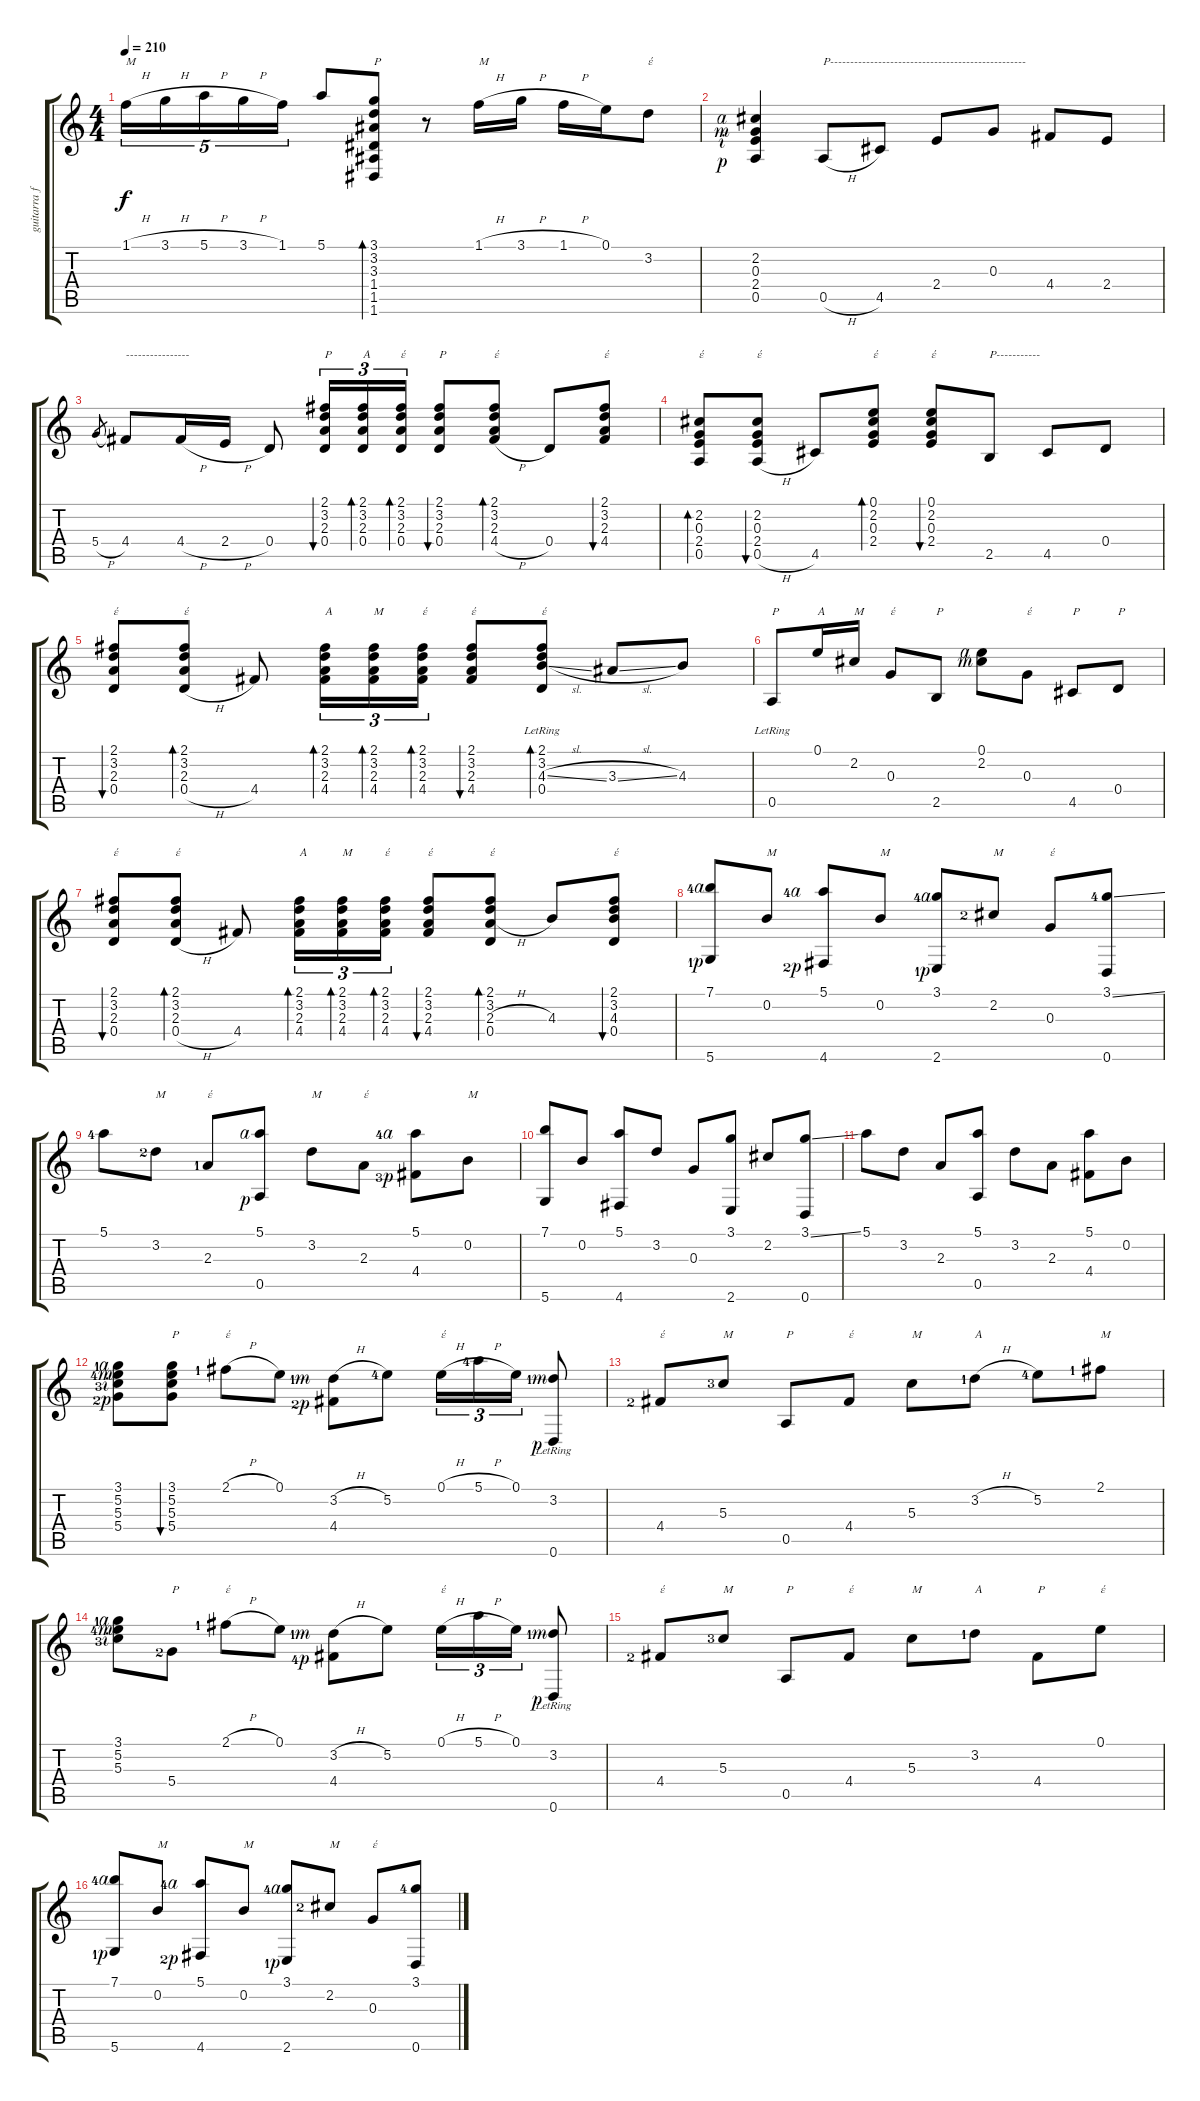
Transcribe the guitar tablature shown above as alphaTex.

\track ("guitarra flamenca" "guitarra f") {instrument acousticguitarnylon}
\staff {score tabs}
\tuning (E4 B3 G3 D3 A2 D2) {hide}
\ts (4 4)
\tempo 210
\clef g2
\ks c
1.1{h}.16{tu (5 4) txt "M" dy f} 3.1{h}.16{tu (5 4)} 5.1{h}.16{tu (5 4)} 3.1{h}.16{tu (5 4)} 1.1.16{tu (5 4)} 5.1.8 (3.1 3.2 3.3 1.4 1.5 1.6).8{bd 120 txt "P"} r.8 1.1{h}.16{txt "M"} 3.1{h}.16 1.1{h}.16 0.1.16 3.2.8{txt "έ"} |
(2.2{rf 4} 0.3{rf 3} 2.4{rf 2} 0.5{rf 1}).4 0.5{h}.8{txt "P-------------------------------------------------"} 4.5.8 2.4.8 0.3.8 4.4.8 2.4.8 |
5.4{h}.8{gr} 4.4.8{txt "----------------"} 4.4{h}.16 2.4{h}.16 0.4.8 (2.1 3.2 2.3 0.4).16{tu (3 2) bu 120 txt "P"} (2.1 3.2 2.3 0.4).16{tu (3 2) bd 120 txt "A"} (2.1 3.2 2.3 0.4).16{tu (3 2) bd 120 txt "έ"} (2.1 3.2 2.3 0.4).8{bu 120 txt "P"} (2.1 3.2 2.3 4.4{h}).8{bd 120 txt "έ"} 0.4.8 (2.1 3.2 2.3 4.4).8{bu 120 txt "έ"} |
(2.2 0.3 2.4 0.5).8{bd 120 txt "έ"} (2.2 0.3 2.4 0.5{h}).8{bu 120 txt "έ"} 4.5.8 (0.1 2.2 0.3 2.4).8{bd 120 txt "έ"} (0.1 2.2 0.3 2.4).8{bu 120 txt "έ"} 2.5.8{txt "P-----------"} 4.5.8 0.4.8 |
(2.1 3.2 2.3 0.4).8{bu 120 txt "έ"} (2.1 3.2 2.3 0.4{h}).8{bd 120 txt "έ"} 4.4.8 (2.1 3.2 2.3 4.4).16{tu (3 2) bd 120 txt "A"} (2.1 3.2 2.3 4.4).16{tu (3 2) bd 120 txt "M"} (2.1 3.2 2.3 4.4).16{tu (3 2) bd 120 txt "έ"} (2.1 3.2 2.3 4.4).8{bu 120 txt "έ"} (2.1{lr} 3.2{lr} 4.3{sl} 0.4{lr}).8{bd 120 txt "έ"} 3.3{sl}.8 4.3.8 |
0.5{lr}.8{txt "P"} 0.1.16{txt "A"} 2.2.16{txt "M"} 0.3.8{txt "έ"} 2.5.8{txt "P"} (0.1{rf 4} 2.2{rf 3}).8 0.3.8{txt "έ"} 4.5.8{txt "P"} 0.4.8{txt "P"} |
(2.1 3.2 2.3 0.4).8{bu 120 txt "έ"} (2.1 3.2 2.3 0.4{h}).8{bd 120 txt "έ"} 4.4.8 (2.1 3.2 2.3 4.4).16{tu (3 2) bd 120 txt "A"} (2.1 3.2 2.3 4.4).16{tu (3 2) bd 120 txt "M"} (2.1 3.2 2.3 4.4).16{tu (3 2) bd 120 txt "έ"} (2.1 3.2 2.3 4.4).8{bu 120 txt "έ"} (2.1 3.2 2.3{h} 0.4).8{bd 120 txt "έ"} 4.3.8 (2.1 3.2 4.3 0.4).8{bu 120 txt "έ"} |
(7.1{lf 5 rf 4} 5.6{lf 2 rf 1}).8 0.2.8{txt "M"} (5.1{lf 5 rf 4} 4.6{lf 3 rf 1}).8 0.2.8{txt "M"} (3.1{lf 5 rf 4} 2.6{lf 2 rf 1}).8 2.2{lf 3}.8{txt "M"} 0.3.8{txt "έ"} (3.1{ss lf 5} 0.6).8 |
5.1{lf 5}.8 3.2{lf 3}.8{txt "M"} 2.3{lf 2}.8{txt "έ"} (5.1{rf 4} 0.5{rf 1}).8 3.2.8{txt "M"} 2.3.8{txt "έ"} (5.1{lf 5 rf 4} 4.4{lf 4 rf 1}).8 0.2.8{txt "M"} |
(7.1 5.6).8 0.2.8 (5.1 4.6).8 3.2.8 0.3.8 (3.1 2.6).8 2.2.8 (3.1{ss} 0.6).8 |
5.1.8 3.2.8 2.3.8 (5.1 0.5).8 3.2.8 2.3.8 (5.1 4.4).8 0.2.8 |
(3.1{lf 2 rf 4} 5.2{lf 5 rf 3} 5.3{lf 4 rf 2} 5.4{lf 3 rf 1}).8 (3.1 5.2 5.3 5.4).8{bu 120 txt "P"} 2.1{h lf 2}.8{txt "έ"} 0.1.8 (3.2{h lf 2 rf 3} 4.4{lf 3 rf 1}).8 5.2{lf 5}.8 0.1{h}.16{tu (3 2) txt "έ"} 5.1{h lf 5}.16{tu (3 2)} 0.1.16{tu (3 2)} (3.2{lf 2 rf 3} 0.6{lr rf 1}).8 |
4.4{lf 3}.8{txt "έ"} 5.3{lf 4}.8{txt "M"} 0.5.8{txt "P"} 4.4.8{txt "έ"} 5.3.8{txt "M"} 3.2{h lf 2}.8{txt "A"} 5.2{lf 5}.8 2.1{lf 2}.8{txt "M"} |
(3.1{lf 2 rf 4} 5.2{lf 5 rf 3} 5.3{lf 4 rf 2}).8 5.4{lf 3}.8{txt "P"} 2.1{h lf 2}.8{txt "έ"} 0.1.8 (3.2{h lf 2 rf 3} 4.4{lf 5 rf 1}).8 5.2.8 0.1{h}.16{tu (3 2) txt "έ"} 5.1{h}.16{tu (3 2)} 0.1.16{tu (3 2)} (3.2{lf 2 rf 3} 0.6{lr rf 1}).8 |
4.4{lf 3}.8{txt "έ"} 5.3{lf 4}.8{txt "M"} 0.5.8{txt "P"} 4.4.8{txt "έ"} 5.3.8{txt "M"} 3.2{lf 2}.8{txt "A"} 4.4.8{txt "P"} 0.1.8{txt "έ"} |
(7.1{lf 5 rf 4} 5.6{lf 2 rf 1}).8 0.2.8{txt "M"} (5.1{lf 5 rf 4} 4.6{lf 3 rf 1}).8 0.2.8{txt "M"} (3.1{lf 5 rf 4} 2.6{lf 2 rf 1}).8 2.2{lf 3}.8{txt "M"} 0.3.8{txt "έ"} (3.1{ss lf 5} 0.6).8
